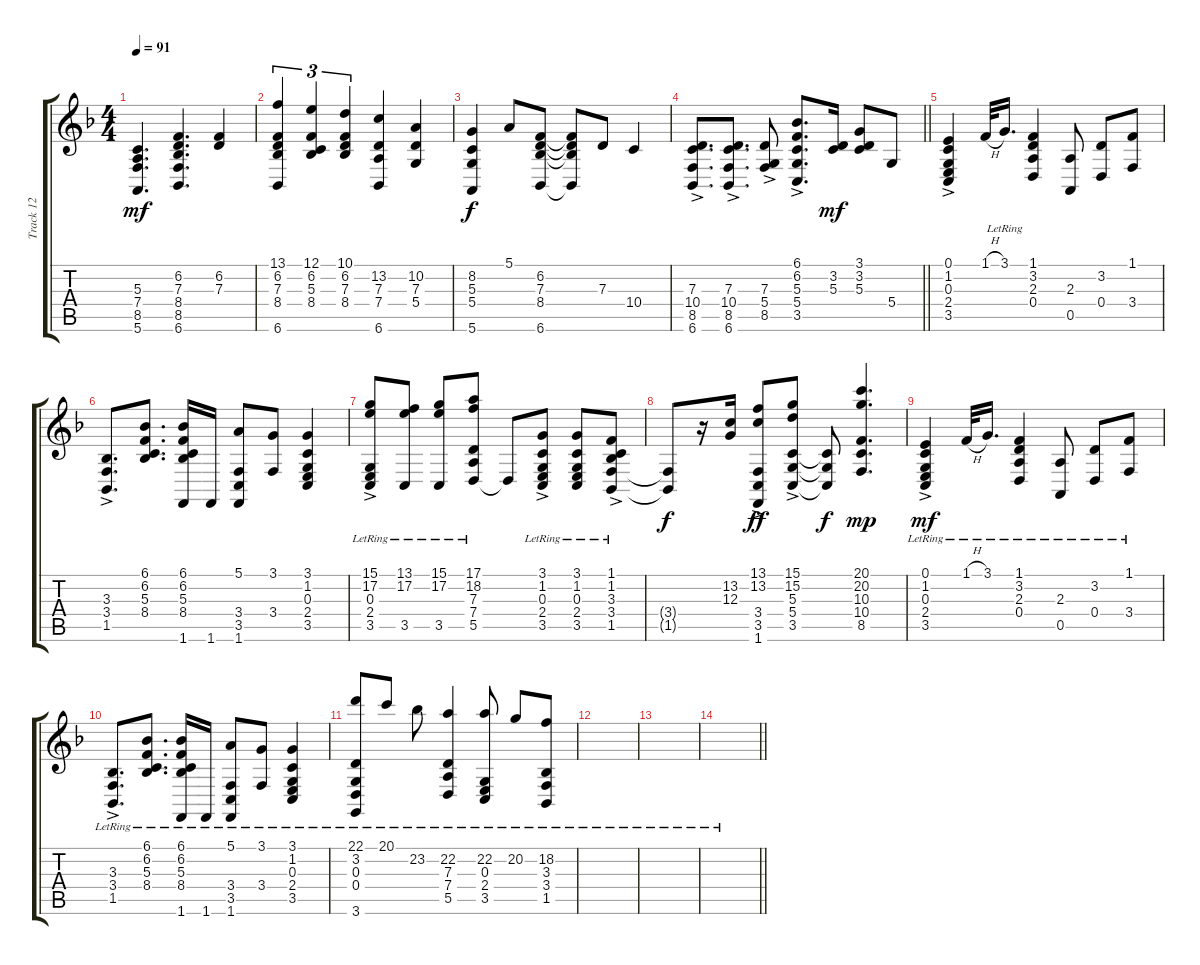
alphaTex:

\track ("Track 12" "Track 12") {instrument fx4atmosphere}
\staff {score tabs}
\tuning (E4 B3 G3 D3 A2 E2) {hide}
\ts (4 4)
\tempo 91
\clef g2
\ks f
(5.3 7.4 8.5 5.6).4{d dy mf} (6.2 7.3 8.4 8.5 6.6).4{d} (6.2 7.3).4 |
(13.1 6.2 7.3 8.4 6.6).4{tu (3 2)} (12.1 6.2 5.3 8.4).4{tu (3 2)} (10.1 6.2 7.3 8.4).4{tu (3 2)} (13.2 7.3 7.4 6.6).4 (10.2 7.3 5.4).4 |
(8.2 5.3 5.4 5.6).4{dy f} 5.1.8 (6.2 7.3 8.4 6.6).8 (6.2{t} 7.3{t} 8.4{t} 6.6{t}).8 7.3.8 10.4.4 |
\barLineRight lightlight
(7.3{ac} 10.4{ac} 8.5{ac} 6.6{ac}).8{d} (7.3{ac} 10.4{ac} 8.5{ac} 6.6{ac}).8{d} (7.3{ac} 5.4{ac} 8.5{ac}).8 (6.1{ac} 6.2{ac} 5.3{ac} 5.4{ac} 3.5{ac}).8{d} (3.2 5.3).16{dy mf} (3.1 3.2 5.3).8 5.4.8 |
(0.1 1.2 0.3{ac} 2.4{ac} 3.5{ac}).4 1.1{h}.32 3.1{lr}.16{d} (1.1 3.2 2.3 0.4).4 (2.3 0.5).8 (3.2 0.4).8 (1.1 3.4).8 |
(3.3{ac} 3.4{ac} 1.5{ac}).8{d} (6.1 6.2 5.3 8.4).8{d} (6.1 6.2 5.3 8.4 1.6).16 1.6.16 (5.1 3.4 3.5 1.6).8 (3.1 3.4).8 (3.1 1.2 0.3 2.4 3.5).4 |
(15.1{lr} 17.2{lr} 0.3{ac lr} 2.4{ac lr} 3.5{ac lr}).8 (13.1{lr} 17.2{lr} 3.5{lr}).8 (15.1{lr} 17.2{lr} 3.5{lr}).8 (17.1{lr} 18.2{lr} 7.3{lr} 7.4{lr} 5.5{lr}).8 5.5{t}.8 (3.1 1.2{lr} 0.3{ac lr} 2.4{ac lr} 3.5{ac lr}).8 (3.1 1.2{lr} 0.3{lr} 2.4{lr} 3.5{lr}).8 (1.1 1.2{lr} 3.3{ac lr} 3.4{ac lr} 1.5{ac lr}).8 |
(3.4{t} 1.5{t}).8{dy f} r.16 (13.2 12.3).16 (13.1 13.2 3.4{ac} 3.5{ac} 1.6{ac}).8{dy ff} (15.1 15.2 5.3{ac} 5.4{ac} 3.5{ac}).8 (5.3{t} 5.4{t} 3.5{t}).8{dy f} (20.1 20.2 10.3 10.4 8.5).4{d dy mp} |
(0.1{lr} 1.2{lr} 0.3{ac lr} 2.4{ac lr} 3.5{ac lr}).4{dy mf} 1.1{h lr}.32 3.1{lr}.16{d} (1.1{lr} 3.2{lr} 2.3{lr} 0.4{lr}).4 (2.3{lr} 0.5{lr}).8 (3.2{lr} 0.4{lr}).8 (1.1{lr} 3.4{lr}).8 |
(3.3{ac lr} 3.4{ac lr} 1.5{ac lr}).8{d} (6.1{lr} 6.2{lr} 5.3{lr} 8.4{lr}).8{d} (6.1{lr} 6.2{lr} 5.3{lr} 8.4{lr} 1.6{lr}).16 1.6{lr}.16 (5.1{lr} 3.4{lr} 3.5{lr} 1.6{lr}).8 (3.1{lr} 3.4{lr}).8 (3.1{lr} 1.2{lr} 0.3{lr} 2.4{lr} 3.5{lr}).4 |
(22.1{lr} 3.2{lr} 0.3{lr} 0.4{lr} 3.6{lr}).8 20.1{lr}.8 23.2{lr}.8 (22.2{lr} 7.3{lr} 7.4{lr} 5.5{lr}).4 (22.2{lr} 0.3{lr} 2.4{lr} 3.5{lr}).8 20.2{lr}.8 (18.2{lr} 3.3{lr} 3.4{lr} 1.5{lr}).8 |
|
|
\barLineRight lightlight
